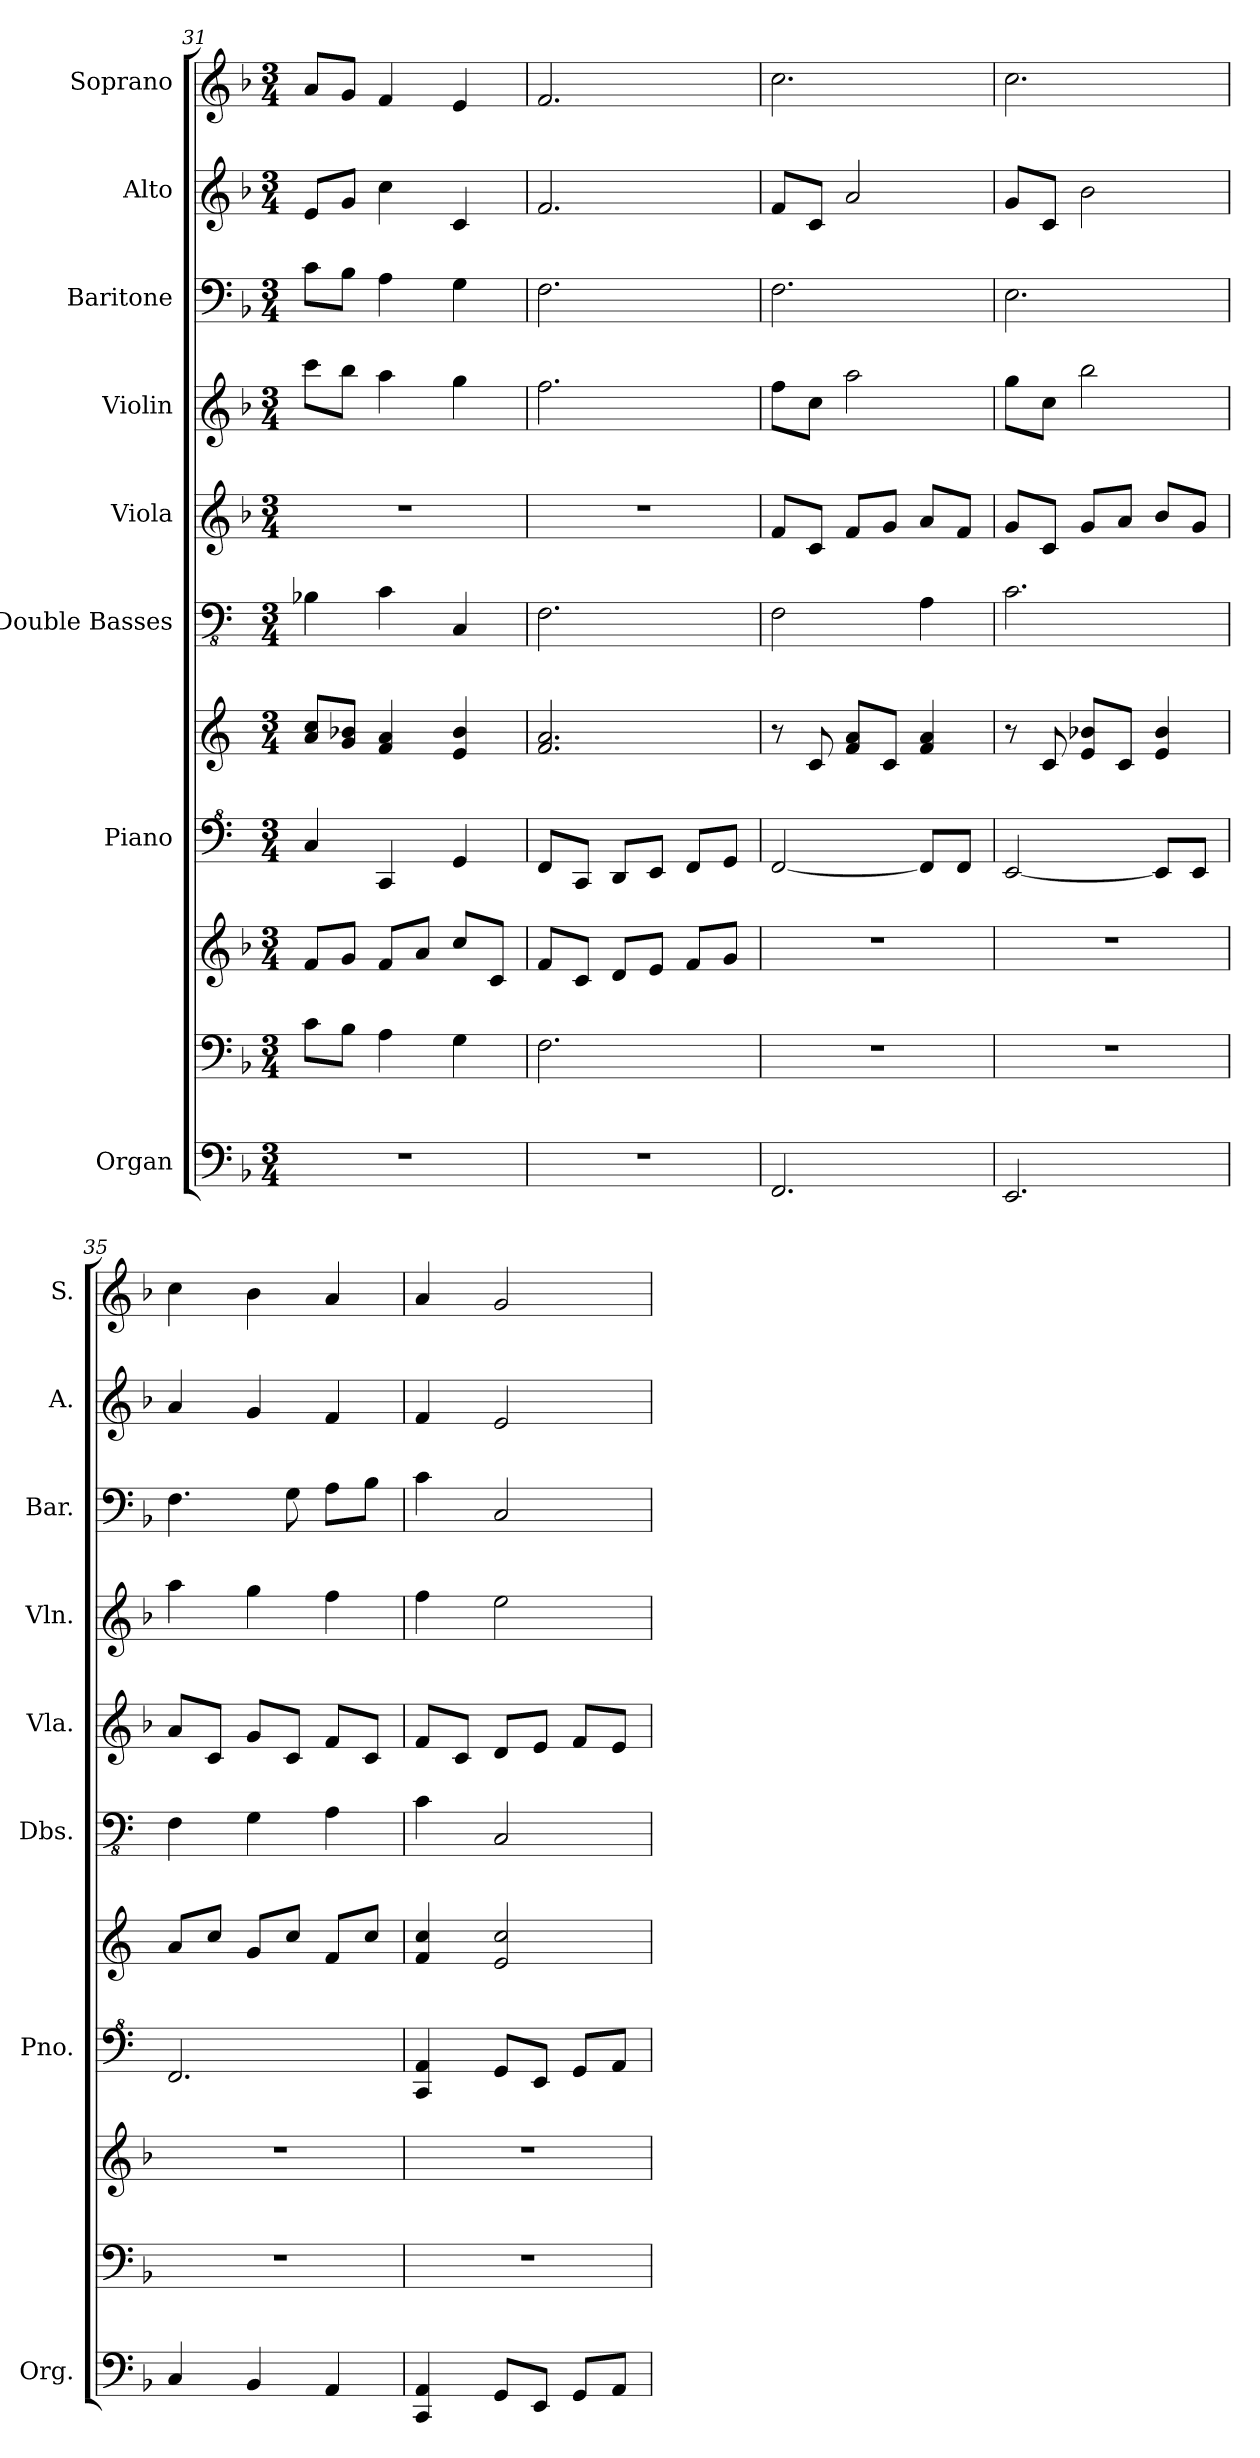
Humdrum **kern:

**kern	**kern	**kern	**kern	**kern	**kern	**kern	**kern	**kern	**kern	**kern
*part8	*part8	*part8	*part7	*part7	*part6	*part5	*part4	*part3	*part2	*part1
*staff11	*staff10	*staff9	*staff8	*staff7	*staff6	*staff5	*staff4	*staff3	*staff2	*staff1
*I"Organ	*	*	*I"Piano	*	*I"Double Basses	*I"Viola	*I"Violin	*I"Baritone	*I"Alto	*I"Soprano
*I'Org.	*	*	*I'Pno.	*	*I'Dbs.	*I'Vla.	*I'Vln.	*I'Bar.	*I'A.	*I'S.
!!LO:PB:g=z
*clefF4	*clefF4	*clefG2	*clefF^4	*	*clefFv4	*	*clefG2	*clefF4	*clefG2	*clefG2
*k[b-]	*k[b-]	*k[b-]	*k[]	*k[]	*k[]	*k[b-]	*k[b-]	*k[b-]	*k[b-]	*k[b-]
*F:	*F:	*F:	*C:	*C:	*C:	*F:	*F:	*F:	*F:	*F:
*M3/4	*M3/4	*M3/4	*M3/4	*M3/4	*M3/4	*M3/4	*M3/4	*M3/4	*M3/4	*M3/4
=31	=31	=31	=31	=31	=31	=31	=31	=31	=31	=31
2.r	8c\L	8f/L	4c/	8a/ 8cc/L	4BB-X\	2.r	8ccc\L	8c\L	8e/L	8a/L
.	8B-\J	8g/J	.	8g/ 8b-X/J	.	.	8bb-\J	8B-\J	8g/J	8g/J
.	4A\	8f/L	4C/	4f/ 4a/	4C\	.	4aa\	4A\	4cc\	4f/
.	.	8a/J	.	.	.	.	.	.	.	.
.	4G\	8cc/L	4G/	4e/ 4b-/	4CC/	.	4gg\	4G\	4c/	4e/
.	.	8c/J	.	.	.	.	.	.	.	.
=32	=32	=32	=32	=32	=32	=32	=32	=32	=32	=32
2.r	2.F\	8f/L	8F/L	2.f/ 2.a/	2.FF\	2.r	2.ff\	2.F\	2.f/	2.f/
.	.	8c/J	8C/J	.	.	.	.	.	.	.
.	.	8d/L	8D/L	.	.	.	.	.	.	.
.	.	8e/J	8E/J	.	.	.	.	.	.	.
.	.	8f/L	8F/L	.	.	.	.	.	.	.
.	.	8g/J	8G/J	.	.	.	.	.	.	.
=33	=33	=33	=33	=33	=33	=33	=33	=33	=33	=33
2.FF/	2.r	2.r	[2F/	8r	2FF\	8f/L	8ff\L	2.F\	8f/L	2.cc\
.	.	.	.	8c/	.	8c/J	8cc\J	.	8c/J	.
.	.	.	.	8f/ 8a/L	.	8f/L	2aa\	.	2a/	.
.	.	.	.	8c/J	.	8g/J	.	.	.	.
.	.	.	8F/L]	4f/ 4a/	4AA\	8a/L	.	.	.	.
.	.	.	8F/J	.	.	8f/J	.	.	.	.
=34	=34	=34	=34	=34	=34	=34	=34	=34	=34	=34
2.EE/	2.r	2.r	[2E/	8r	2.C\	8g/L	8gg\L	2.E\	8g/L	2.cc\
.	.	.	.	8c/	.	8c/J	8cc\J	.	8c/J	.
.	.	.	.	8e/ 8b-X/L	.	8g/L	2bb-\	.	2b-\	.
.	.	.	.	8c/J	.	8a/J	.	.	.	.
.	.	.	8E/L]	4e/ 4b-/	.	8b-/L	.	.	.	.
.	.	.	8E/J	.	.	8g/J	.	.	.	.
=35	=35	=35	=35	=35	=35	=35	=35	=35	=35	=35
4C/	2.r	2.r	2.F/	8a/L	4FF\	8a/L	4aa\	4.F\	4a/	4cc\
.	.	.	.	8cc/J	.	8c/J	.	.	.	.
4BB-/	.	.	.	8g/L	4GG\	8g/L	4gg\	.	4g/	4b-\
.	.	.	.	8cc/J	.	8c/J	.	8G\	.	.
4AA/	.	.	.	8f/L	4AA\	8f/L	4ff\	8A\L	4f/	4a/
.	.	.	.	8cc/J	.	8c/J	.	8B-\J	.	.
!!LO:PB:g=z
=36	=36	=36	=36	=36	=36	=36	=36	=36	=36	=36
4CC/ 4AA/	2.r	2.r	4C/ 4A/	4f/ 4cc/	4C\	8f/L	4ff\	4c\	4f/	4a/
.	.	.	.	.	.	8c/J	.	.	.	.
8GG/L	.	.	8G/L	2e/ 2cc/	2CC/	8d/L	2ee\	2C/	2e/	2g/
8EE/J	.	.	8E/J	.	.	8e/J	.	.	.	.
8GG/L	.	.	8G/L	.	.	8f/L	.	.	.	.
8AA/J	.	.	8A/J	.	.	8e/J	.	.	.	.
=	=	=	=	=	=	=	=	=	=	=
*-	*-	*-	*-	*-	*-	*-	*-	*-	*-	*-
